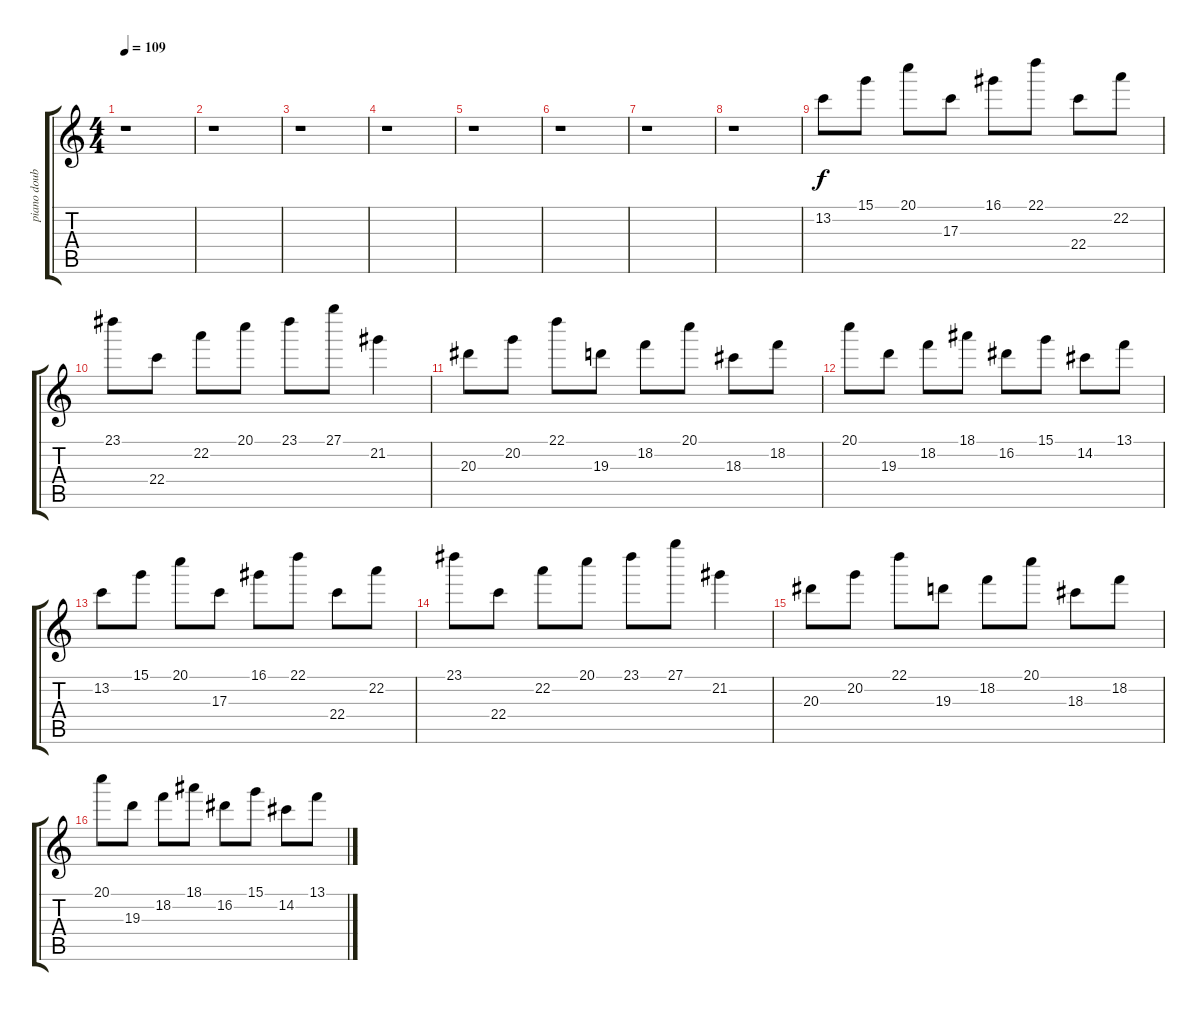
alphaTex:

\track ("piano double" "piano doub") {instrument acousticguitarsteel}
\staff {score tabs}
\tuning (E4 B3 G3 D3 A2 E2) {hide}
\ts (4 4)
\tempo 109
\clef g2
\ks c
r.1{dy f} |
r.1 |
r.1 |
r.1 |
r.1 |
r.1 |
r.1 |
r.1 |
13.2.8 15.1.8 20.1.8 17.3.8 16.1.8 22.1.8 22.4.8 22.2.8 |
23.1.8 22.4.8 22.2.8 20.1.8 23.1.8 27.1.8 21.2.4 |
20.3.8 20.2.8 22.1.8 19.3.8 18.2.8 20.1.8 18.3.8 18.2.8 |
20.1.8 19.3.8 18.2.8 18.1.8 16.2.8 15.1.8 14.2.8 13.1.8 |
13.2.8 15.1.8 20.1.8 17.3.8 16.1.8 22.1.8 22.4.8 22.2.8 |
23.1.8 22.4.8 22.2.8 20.1.8 23.1.8 27.1.8 21.2.4 |
20.3.8 20.2.8 22.1.8 19.3.8 18.2.8 20.1.8 18.3.8 18.2.8 |
20.1.8 19.3.8 18.2.8 18.1.8 16.2.8 15.1.8 14.2.8 13.1.8
